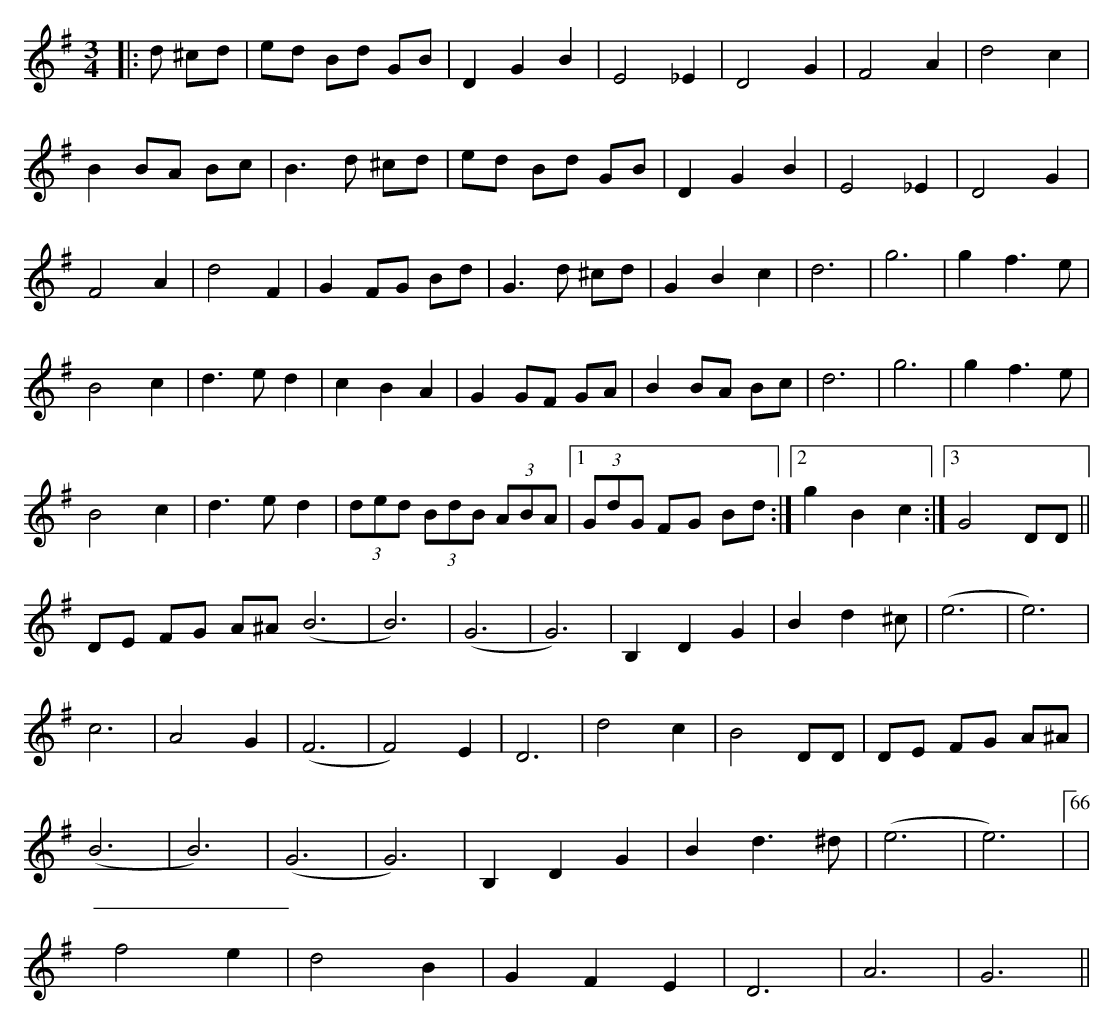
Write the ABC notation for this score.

X:1
M:3/4
K:G
|:d ^cd|ed Bd GB|D2G2B2|E4_E2|D4G2|F4A2|d4c2|
B2 BA Bc|B3 d ^cd|ed Bd GB|D2G2B2|E4_E2|D4G2|
F4A2|d4F2|G2 FG Bd|G3d ^cd|G2B2c2|d6|g6|g2f3e|
B4c2|d3ed2|c2B2A2|G2GF GA|B2BA Bc|d6|g6|g2f3e|
B4c2|d3ed2|(3ded (3BdB (3ABA|1 (3GdG FG Bd:|2 g2B2c2:|3 G4DD||
DE FG A^A (B6|B6)|(G6|G6)|B,2D2G2|B2d2 ^c|(e6|e6)|
c6|A4G2|(F6|F4) E2|D6|d4 c2|B4DD|DE FG A^A|
(B6|B6)|(G6|G6)|B,2D2G2|B2d3^d|(e6|e6)|66|
f4 e2|d4 B2|G2F2E2|D6|A6|G6||
